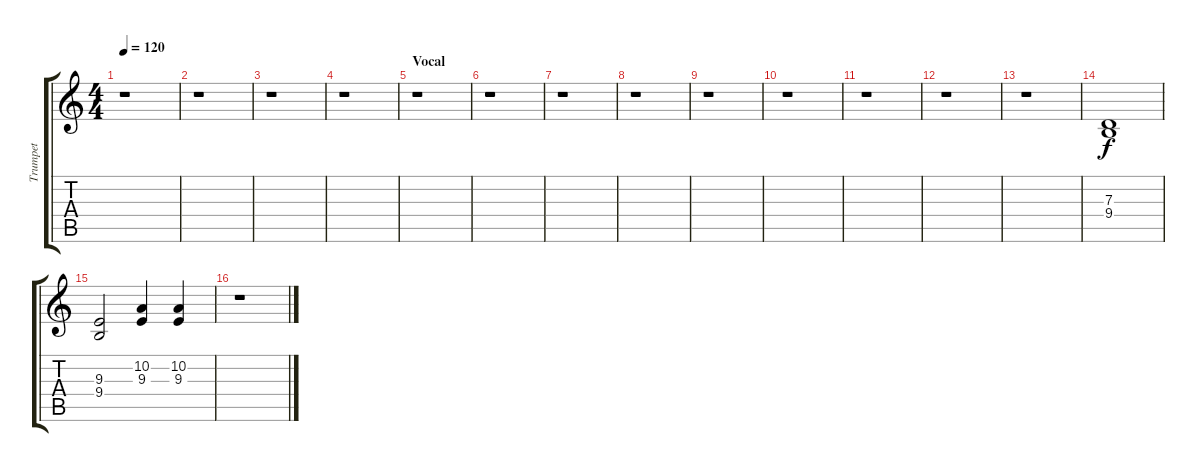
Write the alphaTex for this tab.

\track ("Trumpet" "Trumpet") {instrument trumpet}
\staff {score tabs}
\tuning (E4 B3 G3 D3 A2 E2) {hide}
\ts (4 4)
\tempo 120
\clef g2
\ks c
r.1{dy f instrument trumpet} |
r.1 |
r.1 |
r.1 |
\section ("" "Vocal")
r.1 |
r.1 |
r.1 |
r.1 |
r.1 |
r.1 |
r.1 |
r.1 |
r.1 |
(7.3 9.4).1{volume 16} |
(9.3 9.4).2 (10.2 9.3).4 (10.2 9.3).4 |
r.1
